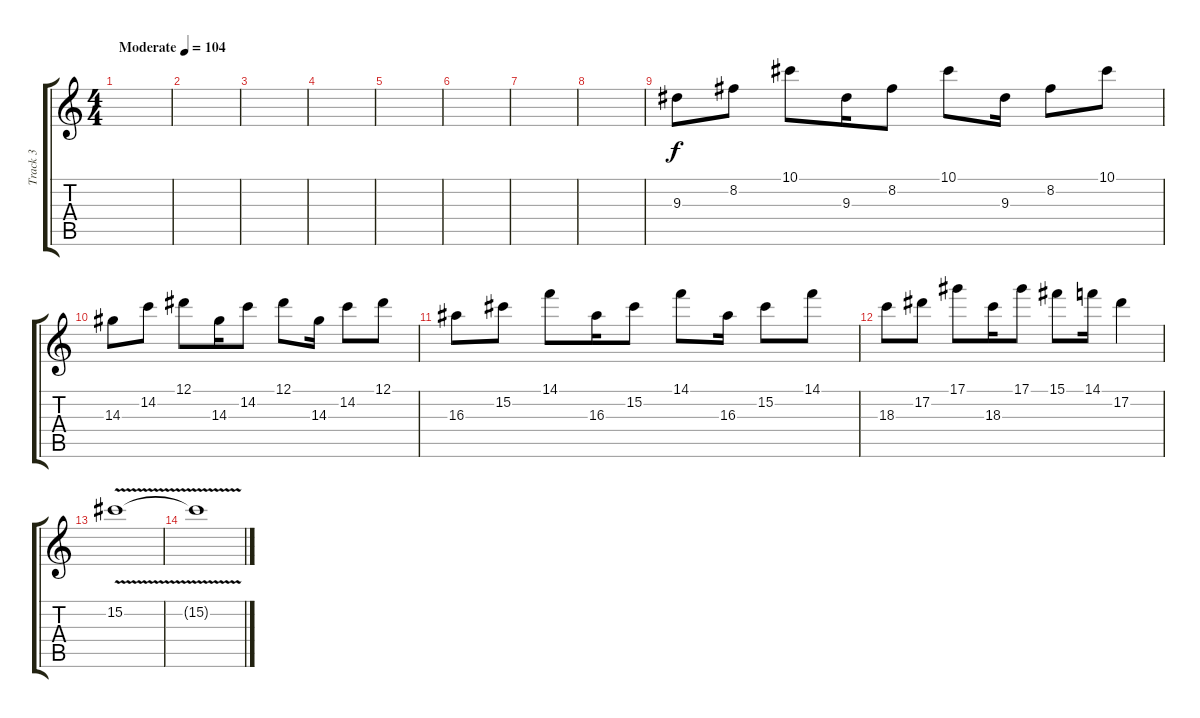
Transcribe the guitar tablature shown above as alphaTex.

\track ("Track 3" "Track 3") {instrument distortionguitar}
\staff {score tabs}
\tuning (Eb4 Bb3 Gb3 Db3 Ab2 Eb2) {hide}
\ts (4 4)
\tempo (104 "Moderate")
\clef g2
\ks c
|
|
|
|
|
|
|
|
9.3.8 8.2.8 10.1.8 9.3.16 8.2.8 10.1.8 9.3.16 8.2.8 10.1.8 |
14.3.8 14.2.8 12.1.8 14.3.16 14.2.8 12.1.8 14.3.16 14.2.8 12.1.8 |
16.3.8 15.2.8 14.1.8 16.3.16 15.2.8 14.1.8 16.3.16 15.2.8 14.1.8 |
18.3.8 17.2.8 17.1.8 18.3.16 17.1.8 15.1.8 14.1.16 17.2.4 |
15.2{v}.1{volume 0} |
15.2{t}.1
